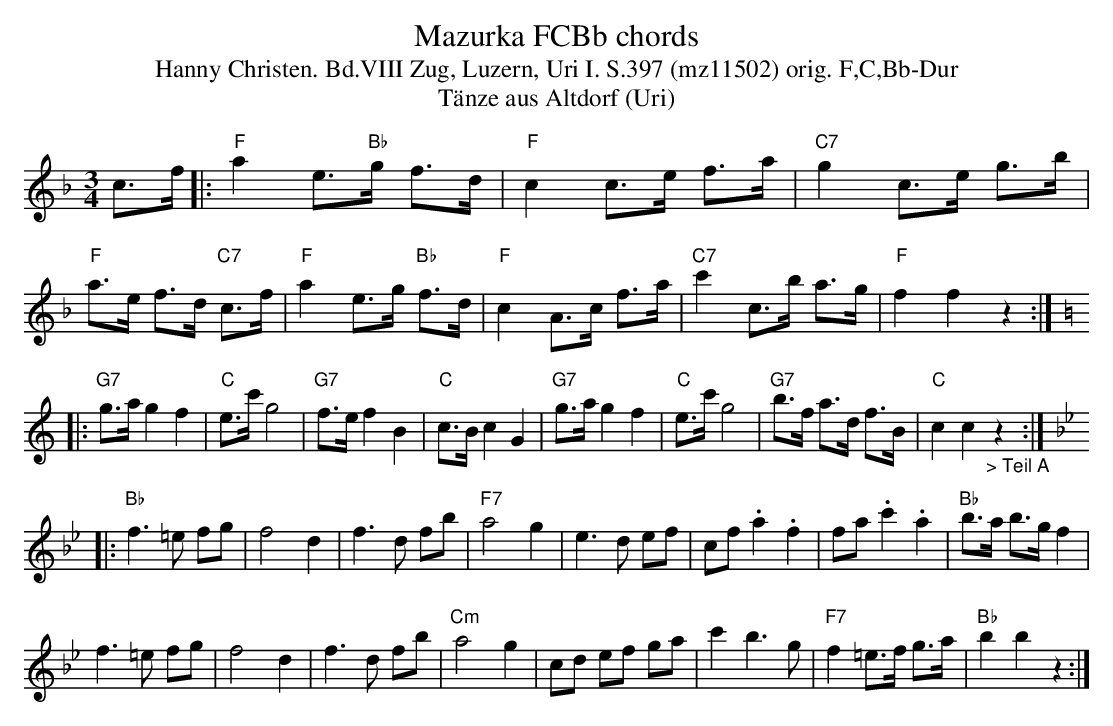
X:1
T: Mazurka FCBb chords
T:Hanny Christen. Bd.VIII Zug, Luzern, Uri I. S.397 (mz11502) orig. F,C,Bb-Dur
T: T\"anze aus Altdorf (Uri)
M:3/4
L:1/8
K:F %%MIDI gchordon
c>f |: "F"a2 e>"Bb"g f>d | "F"c2 c>e f>a | "C7"g2 c>e g>b | "F"a>e f>d "C7"c>f | "F"a2 e>g "Bb"f>d | "F"c2 A>c f>a | "C7"c'2 c>b a>g | "F"f2f2z2 :: [K:C]
"G7"g>a g2f2 | "C"e>c'g4 | "G7"f>ef2B2 | "C"c>B c2G2 | "G7"g>a g2f2 | "C"e>c' g4 | "G7"b>f a>d f>B | "C"c2c2"_> Teil A"z2 :: [K:Bb]
"Bb"f3=e fg | f4d2 | f3d fb | "F7"a4g2 | e3d ef | cf .a2.f2 | fa .c'2.a2 | "Bb"b>a b>g f2 |
f3=e fg | f4d2 | f3d fb | "Cm"a4g2 | cd ef ga | c'2b3g | "F7"f2 =e>f g>a | "Bb"b2b2z2 :|
